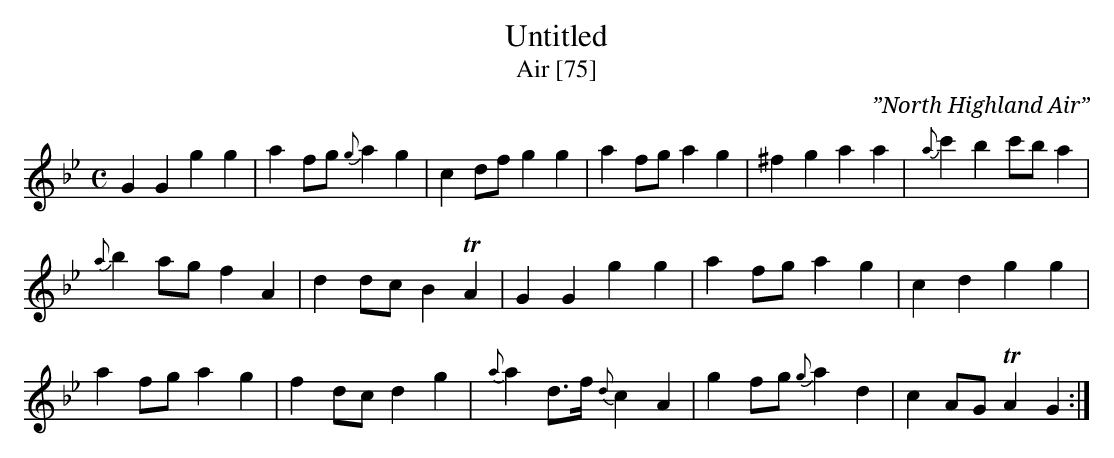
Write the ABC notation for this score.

X:1
T:Untitled
T:Air [75]
M:C
L:1/8
O:”North Highland Air”
K:Gmin
G2G2 g2g2|a2 fg {g}a2g2|c2 df g2g2|a2 fg a2g2|^f2g2a2a2|{a}c'2b2 c'ba2|
{a}b2 ag f2 A2|d2 dc B2-TA2|G2G2g2g2|a2 fg a2g2|c2d2 g2g2|
a2 fg a2g2|f2 dc d2 g2|{a}a2 d>f {d}c2A2|g2 fg {g}a2 d2|c2 AG TA2G2:|
